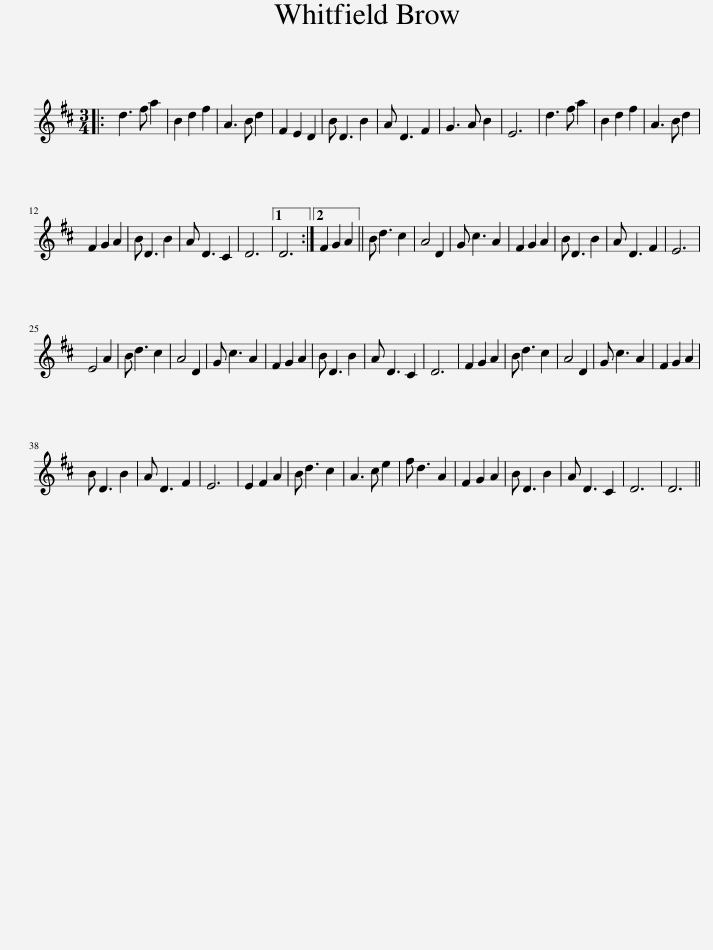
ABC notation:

X:1
L:1/8
M:3/4
I:linebreak $
K:D
V:1 treble
V:1
|: d3 f a2 | B2 d2 f2 | A3 B d2 | F2 E2 D2 | B D3 B2 | %5
 A D3 F2 | G3 A B2 | E6 | d3 f a2 | B2 d2 f2 | %10
 A3 B d2 |$ F2 G2 A2 | B D3 B2 | A D3 C2 | D6 |1 %15
 D6 :|2 F2 G2 A2 || B d3 c2 | A4 D2 | G c3 A2 | %20
 F2 G2 A2 | B D3 B2 | A D3 F2 | E6 |$ E4 A2 | %25
 B d3 c2 | A4 D2 | G c3 A2 | F2 G2 A2 | B D3 B2 | %30
 A D3 C2 | D6 | F2 G2 A2 | B d3 c2 | A4 D2 | %35
 G c3 A2 | F2 G2 A2 |$ B D3 B2 | A D3 F2 | E6 | %40
 E2 F2 A2 | B d3 c2 | A3 c e2 | f d3 A2 | F2 G2 A2 | %45
 B D3 B2 | A D3 C2 | D6 | D6 || %49
